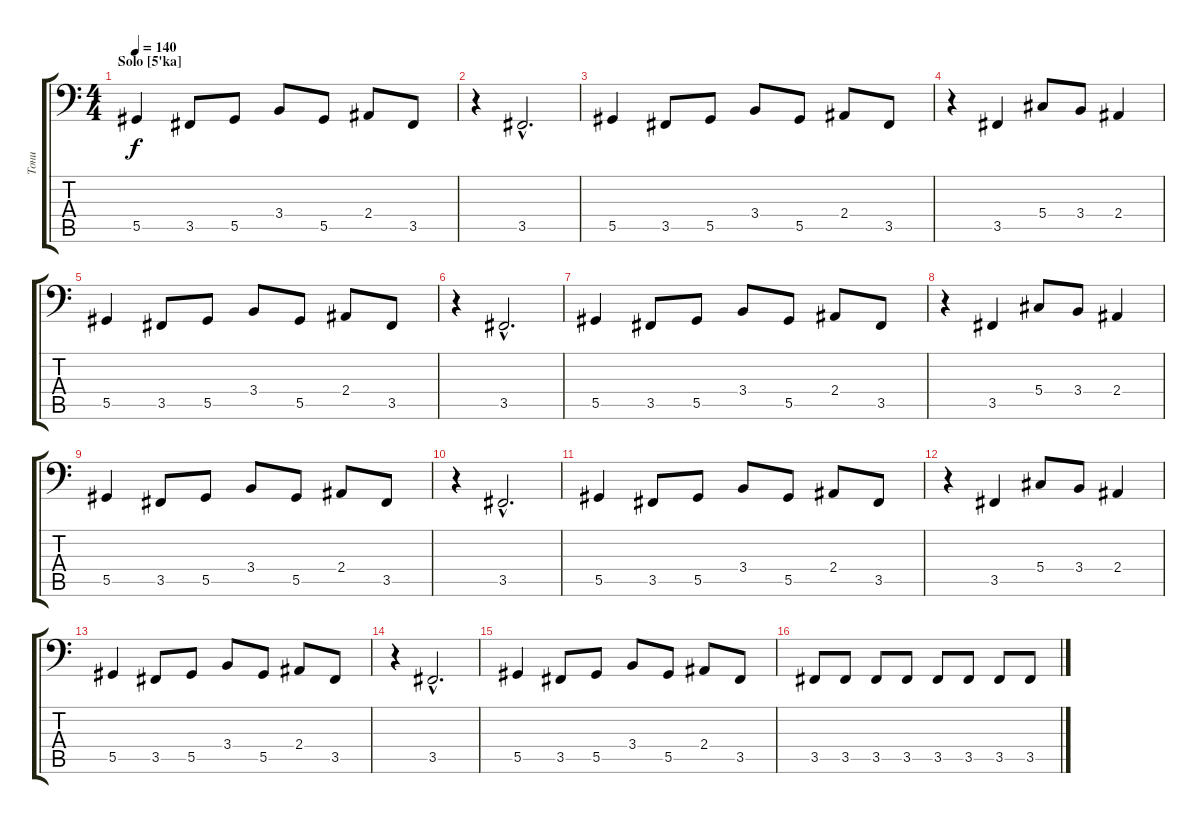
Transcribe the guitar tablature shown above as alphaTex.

\track ("Тони" "Тони") {instrument electricbassfinger}
\staff {score tabs}
\tuning (B2 Gb2 Db2 Ab1 Eb1 Bb0) {hide}
\ts (4 4)
\section ("" "Solo [5'ka]")
\tempo 140
\clef f4
\ks c
5.5.4{dy f} 3.5.8 5.5.8 3.4.8 5.5.8 2.4.8 3.5.8 |
r.4 3.5{hac}.2{d} |
5.5.4 3.5.8 5.5.8 3.4.8 5.5.8 2.4.8 3.5.8 |
r.4 3.5.4 5.4.8 3.4.8 2.4.4 |
5.5.4 3.5.8 5.5.8 3.4.8 5.5.8 2.4.8 3.5.8 |
r.4 3.5{hac}.2{d} |
5.5.4 3.5.8 5.5.8 3.4.8 5.5.8 2.4.8 3.5.8 |
r.4 3.5.4 5.4.8 3.4.8 2.4.4 |
5.5.4 3.5.8 5.5.8 3.4.8 5.5.8 2.4.8 3.5.8 |
r.4 3.5{hac}.2{d} |
5.5.4 3.5.8 5.5.8 3.4.8 5.5.8 2.4.8 3.5.8 |
r.4 3.5.4 5.4.8 3.4.8 2.4.4 |
5.5.4 3.5.8 5.5.8 3.4.8 5.5.8 2.4.8 3.5.8 |
r.4 3.5{hac}.2{d} |
5.5.4 3.5.8 5.5.8 3.4.8 5.5.8 2.4.8 3.5.8 |
3.5.8 3.5.8 3.5.8 3.5.8 3.5.8 3.5.8 3.5.8 3.5.8
